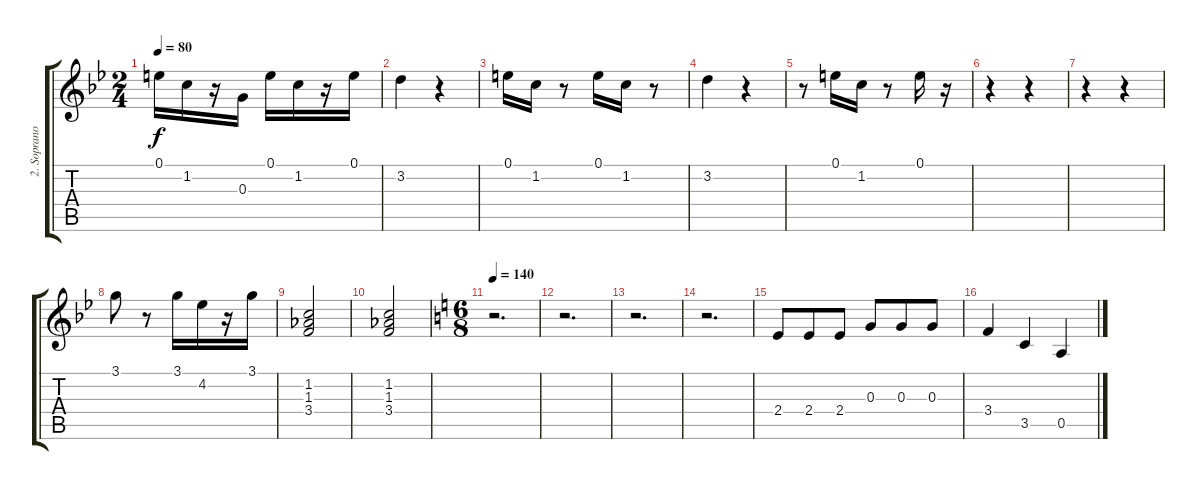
\track ("2. Soprano" "2. Soprano") {instrument acousticguitarsteel}
\staff {score tabs}
\tuning (E4 B3 G3 D3 A2 E2) {hide}
\ts (2 4)
\tempo 80
\clef g2
\ks bb
0.1.16{dy f} 1.2.16 r.16 0.3.16 0.1.16 1.2.16 r.16 0.1.16 |
3.2.4 r.4 |
0.1.16 1.2.16 r.8 0.1.16 1.2.16 r.8 |
3.2.4 r.4 |
r.8 0.1.16 1.2.16 r.8 0.1.16 r.16 |
r.4 r.4 |
r.4 r.4 |
3.1.8 r.8 3.1.16 4.2.16 r.16 3.1.16 |
(1.2 1.3 3.4).2 |
(1.2 1.3 3.4).2 |
\ts (6 8)
\tempo 140
\ks c
r.2{d} |
r.2{d} |
r.2{d} |
r.2{d} |
2.4.8 2.4.8 2.4.8 0.3.8 0.3.8 0.3.8 |
3.4.4 3.5.4 0.5.4
